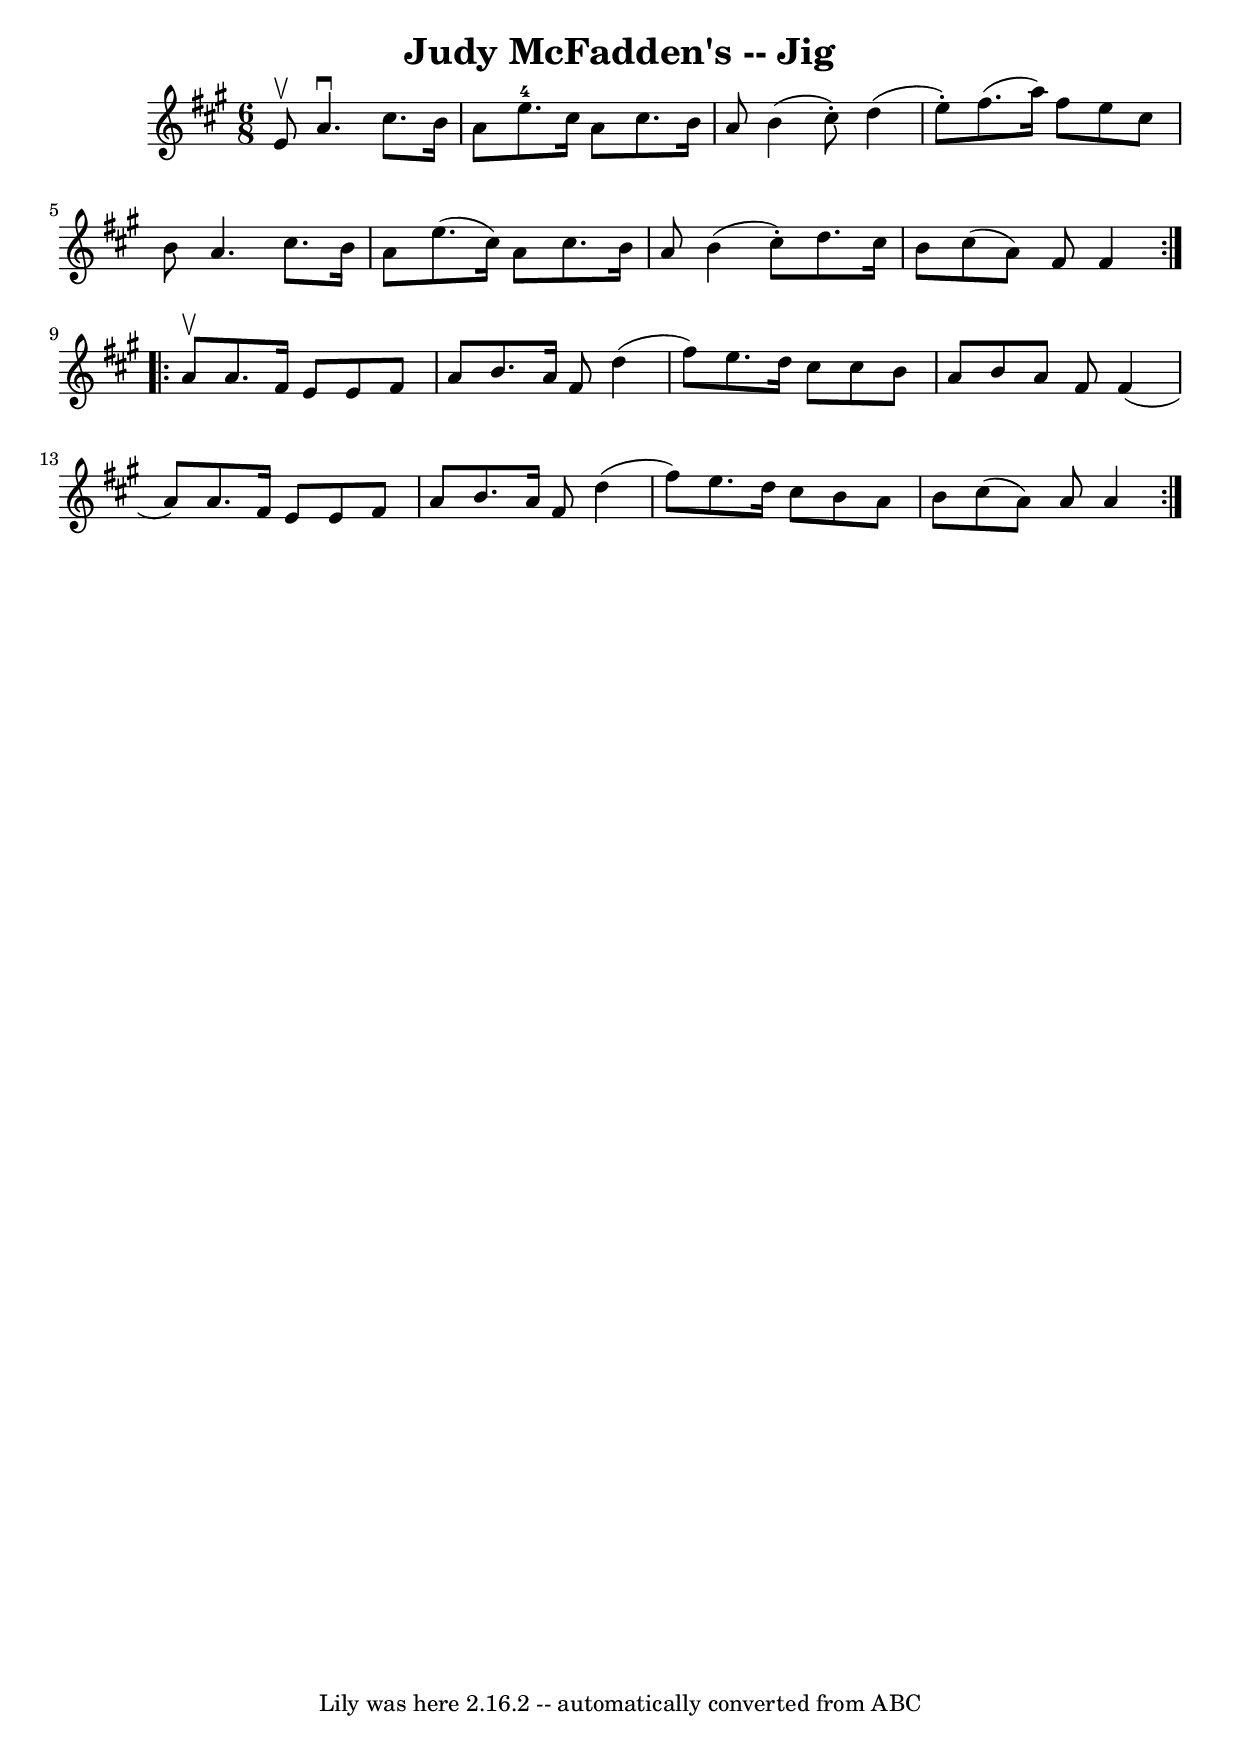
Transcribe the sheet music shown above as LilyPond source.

\version "2.7.40"
\include "Mammoth.ily"
\header {
	%% book = "Ryan's Mammoth Collection"
	crossRefNumber = "1"
	footnotes = ""
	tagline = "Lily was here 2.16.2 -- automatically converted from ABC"
	title = "Judy McFadden's -- Jig"
}
voicedefault =  {


\repeat volta 2 {
\time 6/8 \key a \major e'8^\upbow |
 a'4.^\downbow cis''8.    
b'16 a'8  |
 e''8.-4 cis''16 a'8 cis''8. b'16 a'8  
|
 b'4 (cis''8 -.) d''4 (e''8 -.) |
 fis''8. (
a''16) fis''8 e''8 cis''8 b'8  |
 a'4. cis''8.    
b'16 a'8  |
 e''8. (cis''16) a'8 cis''8. b'16 a'8  
|
 b'4 (cis''8 -.) d''8. cis''16 b'8  |
 cis''8 (
 a'8) fis'8 fis'4  } \repeat volta 2 { a'8^\upbow |
 a'8.  
 fis'16 e'8 e'8 fis'8 a'8  |
 b'8. a'16 fis'8    
d''4 (fis''8) |
 e''8. d''16 cis''8 cis''8 b'8 a'8 
 |
 b'8 a'8 fis'8 fis'4 (a'8) |
 a'8.    
fis'16 e'8 e'8 fis'8 a'8  |
 b'8. a'16 fis'8 d''4 
(fis''8) |
 e''8. d''16 cis''8 b'8 a'8 b'8  
|
 cis''8 (a'8) a'8 a'4  }   
}

\score{
    <<

	\context Staff="default"
	{
	    \voicedefault 
	}

    >>
	\layout {
	}
	\midi {}
}
